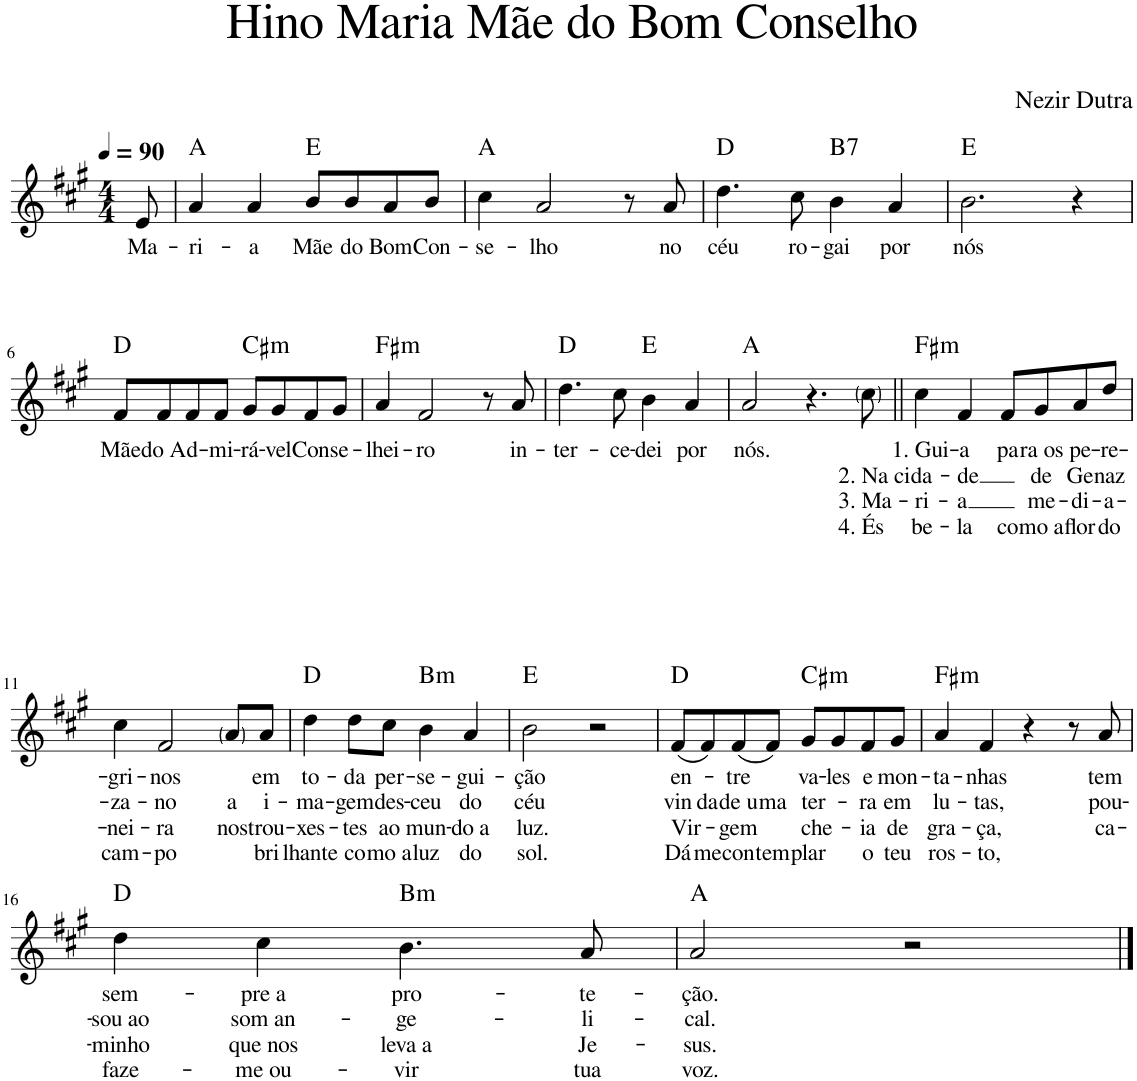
**kern	**text	**text	**text	**text	**harte
*part1	*part1	*part1	*part1	*part1	*part1
*staff1	*staff1	*staff1	*staff1	*staff1	*
*I"Voz	*	*	*	*	*
*I'Vo.	*	*	*	*	*
*clefG2	*	*	*	*	*
*k[f#c#g#]	*	*	*	*	*
*M4/4	*	*	*	*	*
*MM90	*	*	*	*	*
=1	=1	=1	=1	=1	=1
!	!LO:LY:b	!	!	!	!
8e/	Ma-	.	.	.	.
=2	=2	=2	=2	=2	=2
!	!LO:LY:b	!	!	!	!
4a/	-ri-	.	.	.	A:maj
!	!LO:LY:b	!	!	!	!
4a/	-a	.	.	.	.
!	!LO:LY:b	!	!	!	!
8b/L	Mãe	.	.	.	E:maj
!	!LO:LY:b	!	!	!	!
8b/	do	.	.	.	.
!	!LO:LY:b	!	!	!	!
8a/	Bom	.	.	.	.
!	!LO:LY:b	!	!	!	!
8b/J	Con-	.	.	.	.
=3	=3	=3	=3	=3	=3
!	!LO:LY:b	!	!	!	!
4cc#\	-se-	.	.	.	A:maj
!	!LO:LY:b	!	!	!	!
2a/	-lho	.	.	.	.
8r	.	.	.	.	.
!	!LO:LY:b	!	!	!	!
8a/	no	.	.	.	.
=4	=4	=4	=4	=4	=4
!	!LO:LY:b	!	!	!	!
4.dd\	céu	.	.	.	D:maj
!	!LO:LY:b	!	!	!	!
8cc#\	ro-	.	.	.	.
!	!LO:LY:b	!	!	!	!LO:H:kt=7
4b\	-gai	.	.	.	B:7
!	!LO:LY:b	!	!	!	!
4a/	por	.	.	.	.
=5	=5	=5	=5	=5	=5
!	!LO:LY:b	!	!	!	!
2.b\	nós	.	.	.	E:maj
4r	.	.	.	.	.
!!LO:LB:g=z
=6	=6	=6	=6	=6	=6
!	!LO:LY:b	!	!	!	!
8f#/L	Mãe	.	.	.	D:maj
!	!LO:LY:b	!	!	!	!
8f#/	do A-	.	.	.	.
!	!LO:LY:b	!	!	!	!
8f#/	-d-	.	.	.	.
!	!LO:LY:b	!	!	!	!
8f#/J	-mi-	.	.	.	.
!	!LO:LY:b	!	!	!	!LO:H:kt=m
8g#/L	-rá-	.	.	.	C#:min
!	!LO:LY:b	!	!	!	!
8g#/	-vel	.	.	.	.
!	!LO:LY:b	!	!	!	!
8f#/	Con-	.	.	.	.
!	!LO:LY:b	!	!	!	!
8g#/J	-se-	.	.	.	.
=7	=7	=7	=7	=7	=7
!	!LO:LY:b	!	!	!	!LO:H:kt=m
4a/	-lhei-	.	.	.	F#:min
!	!LO:LY:b	!	!	!	!
2f#/	-ro	.	.	.	.
8r	.	.	.	.	.
!	!LO:LY:b	!	!	!	!
8a/	in-	.	.	.	.
=8	=8	=8	=8	=8	=8
!	!LO:LY:b	!	!	!	!
4.dd\	-ter-	.	.	.	D:maj
!	!LO:LY:b	!	!	!	!
8cc#\	-ce-	.	.	.	.
!	!LO:LY:b	!	!	!	!
4b\	-dei	.	.	.	E:maj
!	!LO:LY:b	!	!	!	!
4a/	por	.	.	.	.
=9	=9	=9	=9	=9	=9
!	!LO:LY:b	!	!	!	!
2a/	nós.	.	.	.	A:maj
4.r	.	.	.	.	.
!	!	!LO:LY:b	!LO:LY:b	!LO:LY:b	!
8cc#\	.	2. Na ci-	3. Ma-	4. És	.
=10||	=10||	=10||	=10||	=10||	=10||
!	!LO:LY:b	!LO:LY:b	!LO:LY:b	!LO:LY:b	!LO:H:kt=m
4cc#\	1. Gui-	-da-	-ri-	be-	F#:min
!	!LO:LY:b	!LO:LY:b	!LO:LY:b	!LO:LY:b	!
4f#/	-a	-de	-a	-la	.
!	!LO:LY:b	!	!	!LO:LY:b	!
8f#/L	pa-	.	.	co-	.
!	!LO:LY:b	!LO:LY:b	!LO:LY:b	!LO:LY:b	!
8g#/	-ra os	de	me-	-mo a	.
!	!LO:LY:b	!LO:LY:b	!LO:LY:b	!LO:LY:b	!
8a/	pe-	Ge-	-di-	flor	.
!	!LO:LY:b	!LO:LY:b	!LO:LY:b	!LO:LY:b	!
8dd/J	-re-	-naz-	-a-	do	.
!!LO:LB:g=z
=11	=11	=11	=11	=11	=11
!	!LO:LY:b	!LO:LY:b	!LO:LY:b	!LO:LY:b	!
4cc#\	-gri-	-za-	-nei-	cam-	.
!	!LO:LY:b	!LO:LY:b	!LO:LY:b	!LO:LY:b	!
2f#/	-nos	-no	-ra	-po	.
!	!	!LO:LY:b	!LO:LY:b	!	!
8a/L	.	a	nos	.	.
!	!LO:LY:b	!LO:LY:b	!LO:LY:b	!LO:LY:b	!
8a/J	em	i-	trou-	bri-	.
=12	=12	=12	=12	=12	=12
!	!LO:LY:b	!LO:LY:b	!LO:LY:b	!LO:LY:b	!
4dd\	to-	-ma-	-xes-	-lhante	D:maj
!	!LO:LY:b	!LO:LY:b	!LO:LY:b	!LO:LY:b	!
8dd\L	-da	-gem	-tes	co-	.
!	!LO:LY:b	!LO:LY:b	!LO:LY:b	!LO:LY:b	!
8cc#\J	per-	des-	ao	-mo a	.
!	!LO:LY:b	!LO:LY:b	!LO:LY:b	!LO:LY:b	!LO:H:kt=m
4b\	-se-	-ceu	mun-	luz	B:min
!	!LO:LY:b	!LO:LY:b	!LO:LY:b	!LO:LY:b	!
4a/	-gui-	do	-do a	do	.
=13	=13	=13	=13	=13	=13
!	!LO:LY:b	!LO:LY:b	!LO:LY:b	!LO:LY:b	!
2b\	-ção	céu	luz.	sol.	E:maj
2r	.	.	.	.	.
=14	=14	=14	=14	=14	=14
!	!LO:LY:b	!LO:LY:b	!LO:LY:b	!LO:LY:b	!
(8f#/L	en-	vin-	Vir-	Dá-	D:maj
!	!	!LO:LY:b	!	!LO:LY:b	!
8f#/)	.	-da	.	-me	.
!	!LO:LY:b	!LO:LY:b	!LO:LY:b	!LO:LY:b	!
(8f#/	-tre	de u-	-gem	con-	.
!	!	!LO:LY:b	!	!LO:LY:b	!
8f#/J)	.	-ma	.	-tem-	.
!	!LO:LY:b	!LO:LY:b	!LO:LY:b	!LO:LY:b	!LO:H:kt=m
8g#/L	va-	ter-	che-	-plar	C#:min
!	!LO:LY:b	!	!	!	!
8g#/	-les	.	.	.	.
!	!LO:LY:b	!LO:LY:b	!LO:LY:b	!LO:LY:b	!
8f#/	e	-ra	-ia	o	.
!	!LO:LY:b	!LO:LY:b	!LO:LY:b	!LO:LY:b	!
8g#/J	mon-	em	de	teu	.
=15	=15	=15	=15	=15	=15
!	!LO:LY:b	!LO:LY:b	!LO:LY:b	!LO:LY:b	!LO:H:kt=m
4a/	-ta-	lu-	gra-	ros-	F#:min
!	!LO:LY:b	!LO:LY:b	!LO:LY:b	!LO:LY:b	!
4f#/	-nhas	-tas,	-ça,	-to,	.
4r	.	.	.	.	.
8r	.	.	.	.	.
!	!LO:LY:b	!LO:LY:b	!LO:LY:b	!	!
8a/	tem	pou-	ca-	.	.
!!LO:LB:g=z
=16	=16	=16	=16	=16	=16
!	!LO:LY:b	!LO:LY:b	!LO:LY:b	!LO:LY:b	!
4dd\	sem-	-sou ao	-minho	faze-	D:maj
!	!LO:LY:b	!LO:LY:b	!LO:LY:b	!LO:LY:b	!
4cc#\	-pre a	som an-	que nos	-me ou-	.
!	!LO:LY:b	!LO:LY:b	!LO:LY:b	!LO:LY:b	!LO:H:kt=m
4.b\	pro-	-ge-	leva a	-vir	B:min
!	!LO:LY:b	!LO:LY:b	!LO:LY:b	!LO:LY:b	!
8a/	-te-	-li-	Je-	tua	.
=17	=17	=17	=17	=17	=17
!	!LO:LY:b	!LO:LY:b	!LO:LY:b	!LO:LY:b	!
2a/	-ção.	-cal.	-sus.	voz.	A:maj
!	!	!	!	!	!LO:H:kt=N.C.
2r	.	.	.	.	N
==	==	==	==	==	==
*-	*-	*-	*-	*-	*-
